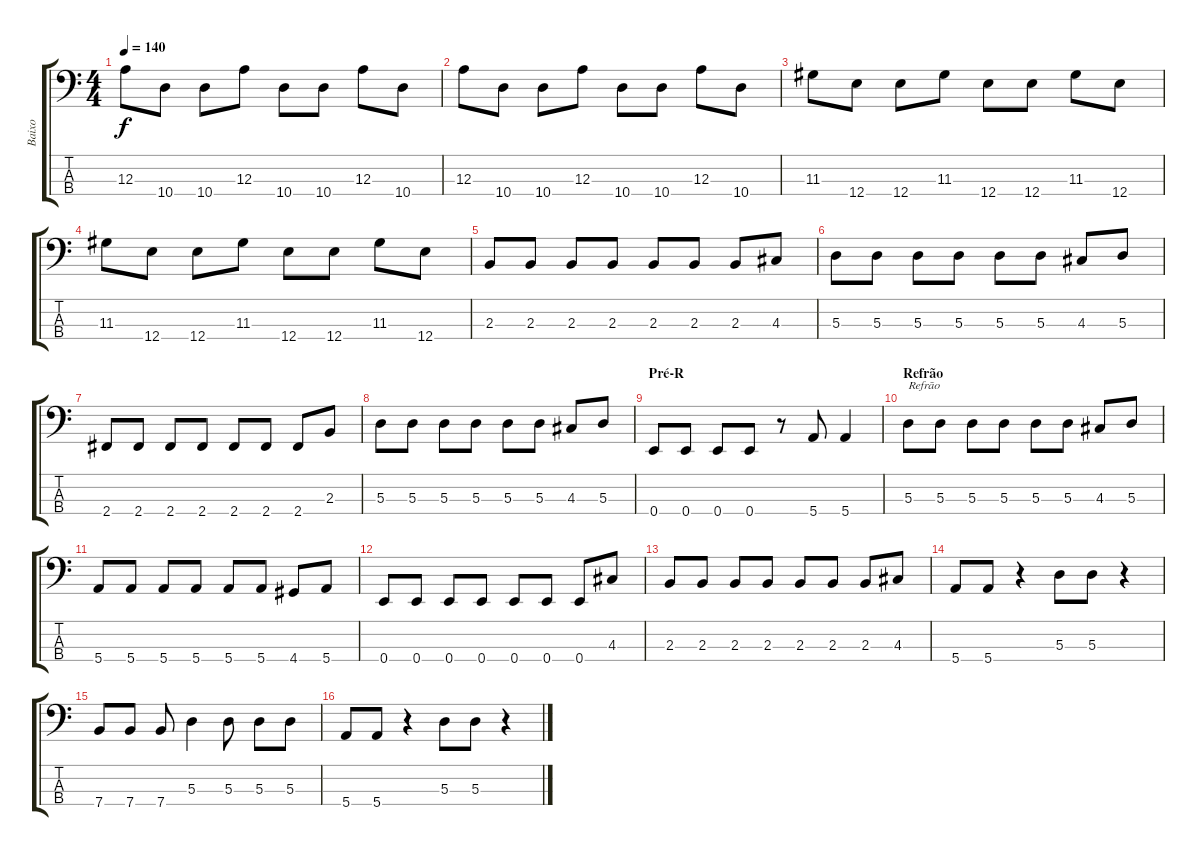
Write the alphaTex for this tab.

\track ("Baixo" "Baixo") {instrument electricbassfinger}
\staff {score tabs}
\tuning (G2 D2 A1 E1) {hide}
\ts (4 4)
\tempo 140
\clef f4
\ks c
12.3.8{dy f} 10.4.8 10.4.8 12.3.8 10.4.8 10.4.8 12.3.8 10.4.8 |
12.3.8 10.4.8 10.4.8 12.3.8 10.4.8 10.4.8 12.3.8 10.4.8 |
11.3.8 12.4.8 12.4.8 11.3.8 12.4.8 12.4.8 11.3.8 12.4.8 |
11.3.8 12.4.8 12.4.8 11.3.8 12.4.8 12.4.8 11.3.8 12.4.8 |
2.3.8 2.3.8 2.3.8 2.3.8 2.3.8 2.3.8 2.3.8 4.3.8 |
5.3.8 5.3.8 5.3.8 5.3.8 5.3.8 5.3.8 4.3.8 5.3.8 |
2.4.8 2.4.8 2.4.8 2.4.8 2.4.8 2.4.8 2.4.8 2.3.8 |
5.3.8 5.3.8 5.3.8 5.3.8 5.3.8 5.3.8 4.3.8 5.3.8 |
\section ("" "Pré-R")
0.4.8 0.4.8 0.4.8 0.4.8 r.8 5.4.8 5.4.4 |
\section ("" "Refrão")
5.3.8{txt "Refrão"} 5.3.8 5.3.8 5.3.8 5.3.8 5.3.8 4.3.8 5.3.8 |
5.4.8 5.4.8 5.4.8 5.4.8 5.4.8 5.4.8 4.4.8 5.4.8 |
0.4.8 0.4.8 0.4.8 0.4.8 0.4.8 0.4.8 0.4.8 4.3.8 |
2.3.8 2.3.8 2.3.8 2.3.8 2.3.8 2.3.8 2.3.8 4.3.8 |
5.4.8 5.4.8 r.4 5.3.8 5.3.8 r.4 |
7.4.8 7.4.8 7.4.8 5.3.4 5.3.8 5.3.8 5.3.8 |
5.4.8 5.4.8 r.4 5.3.8 5.3.8 r.4
